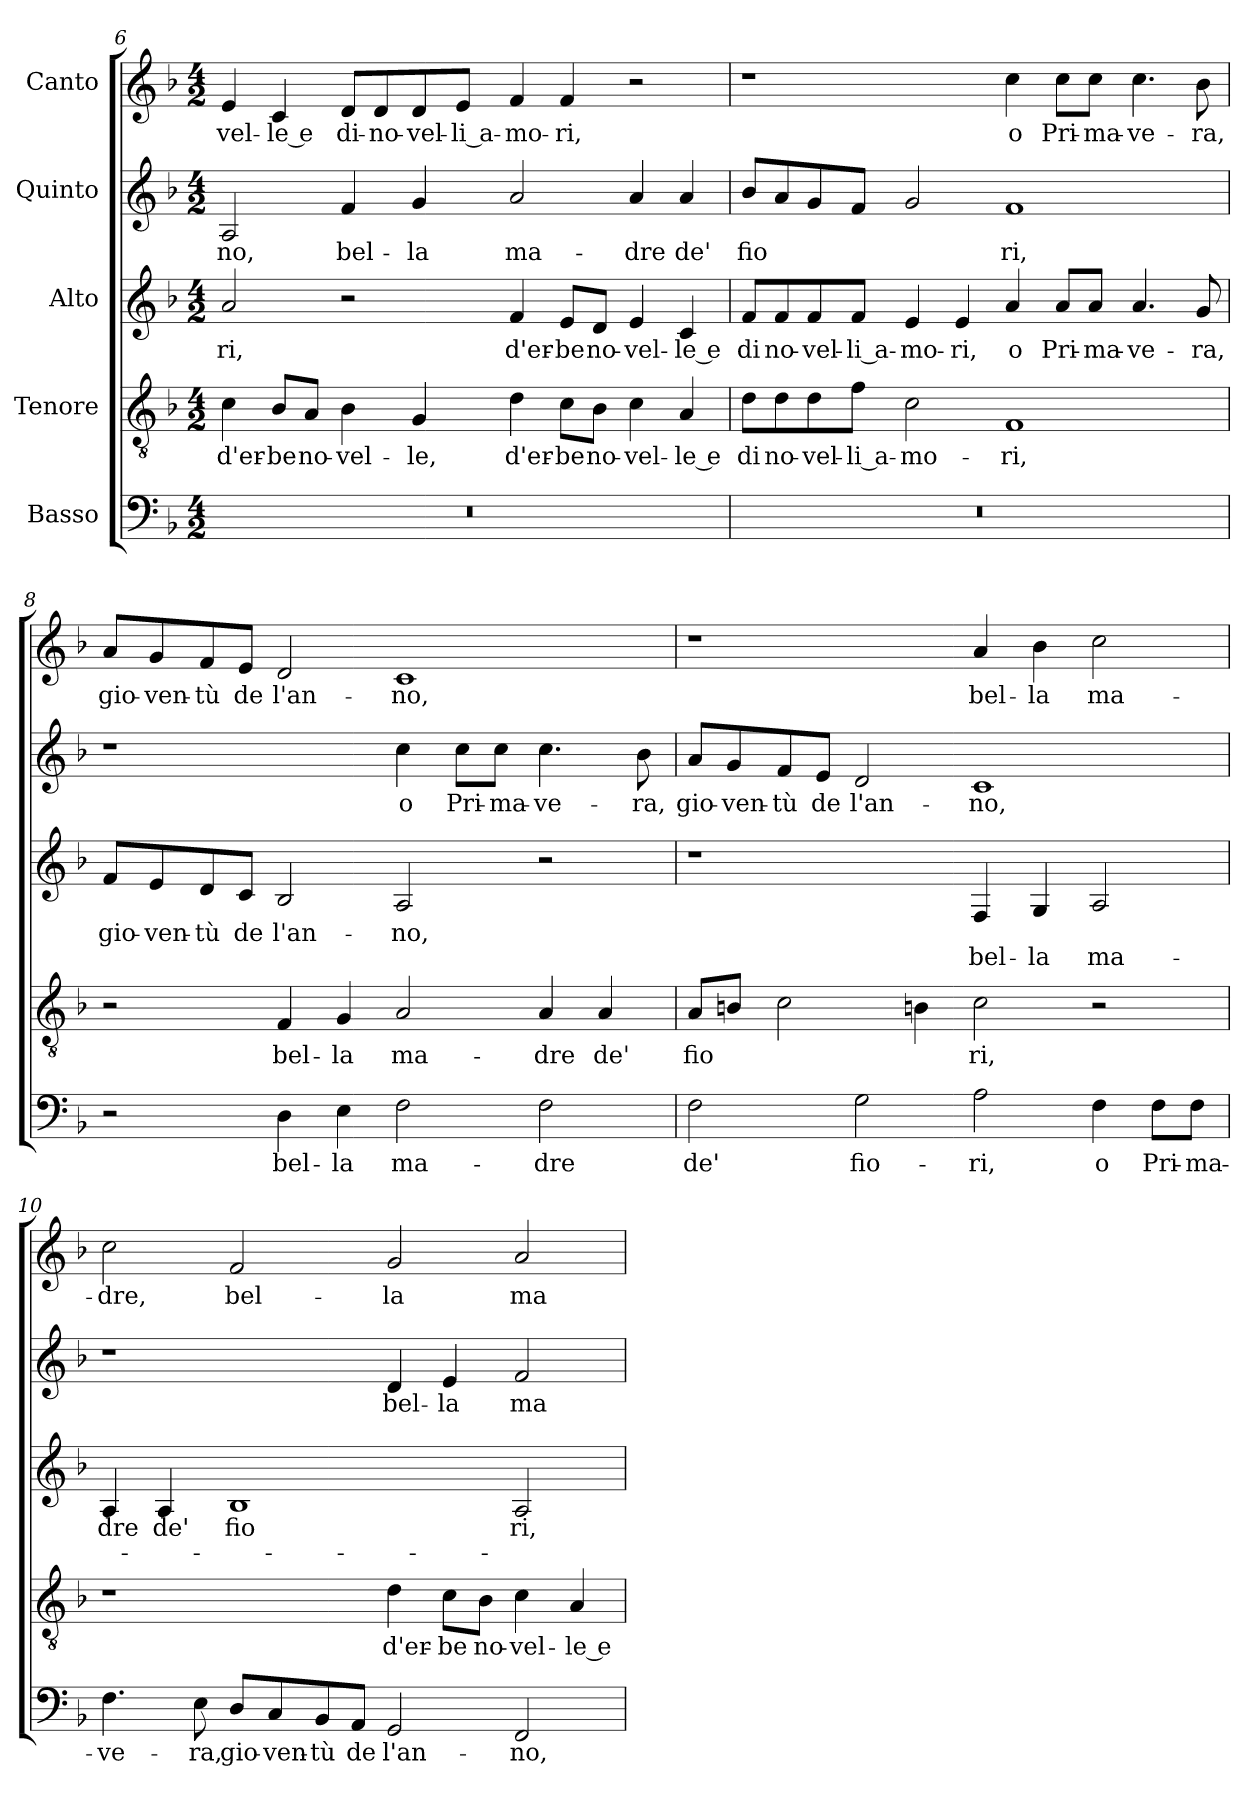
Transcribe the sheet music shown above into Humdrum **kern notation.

**kern	**text	**kern	**text	**kern	**text	**text	**kern	**text	**kern	**text
*part5	*part5	*part4	*part4	*part3	*part3	*part3	*part2	*part2	*part1	*part1
*staff5	*staff5	*staff4	*staff4	*staff3	*staff3	*staff3	*staff2	*staff2	*staff1	*staff1
*I"Basso	*	*I"Tenore	*	*I"Alto	*	*	*I"Quinto	*	*I"Canto	*
!!LO:LB:g=z
*clefF4	*	*clefGv2	*	*clefG2	*	*	*clefG2	*	*clefG2	*
*k[b-]	*	*k[b-]	*	*k[b-]	*	*	*k[b-]	*	*k[b-]	*
*F:	*	*F:	*	*F:	*	*	*F:	*	*F:	*
*M4/2	*	*M4/2	*	*M4/2	*	*	*M4/2	*	*M4/2	*
=6	=6	=6	=6	=6	=6	=6	=6	=6	=6	=6
!	!	!	!LO:LY:b	!	!LO:LY:b	!	!	!LO:LY:b	!	!LO:LY:b
0r	.	4c\	d'er-	2a/	ri,	.	2A/	-no,	4e/	-vel-
!	!	!	!LO:LY:b	!	!	!	!	!	!	!LO:LY:b
.	.	8B-/L	-be	.	.	.	.	.	4c/	-le e
!	!	!	!LO:LY:b	!	!	!	!	!	!	!
.	.	8A/J	no-	.	.	.	.	.	.	.
!	!	!	!LO:LY:b	!	!	!	!	!LO:LY:b	!	!LO:LY:b
.	.	4B-\	-vel-	2r	.	.	4f/	bel-	8d/L	di-
!	!	!	!	!	!	!	!	!	!	!LO:LY:b
.	.	.	.	.	.	.	.	.	8d/	-no-
!	!	!	!LO:LY:b	!	!	!	!	!LO:LY:b	!	!LO:LY:b
.	.	4G/	-le,	.	.	.	4g/	-la	8d/	-vel-
!	!	!	!	!	!	!	!	!	!	!LO:LY:b
.	.	.	.	.	.	.	.	.	8e/J	-li a-
!	!	!	!LO:LY:b	!	!LO:LY:b	!	!	!LO:LY:b	!	!LO:LY:b
.	.	4d\	d'er-	4f/	d'er-	.	2a/	ma-	4f/	-mo-
!	!	!	!LO:LY:b	!	!LO:LY:b	!	!	!	!	!LO:LY:b
.	.	8c\L	-be	8e/L	-be	.	.	.	4f/	-ri,
!	!	!	!LO:LY:b	!	!LO:LY:b	!	!	!	!	!
.	.	8B-\J	no-	8d/J	no-	.	.	.	.	.
!	!	!	!LO:LY:b	!	!LO:LY:b	!	!	!LO:LY:b	!	!
.	.	4c\	-vel-	4e/	-vel-	.	4a/	-dre	2r	.
!	!	!	!LO:LY:b	!	!LO:LY:b	!	!	!LO:LY:b	!	!
.	.	4A/	-le e	4c/	-le e	.	4a/	de'	.	.
!!LO:LB:g=z
=7	=7	=7	=7	=7	=7	=7	=7	=7	=7	=7
!	!	!	!LO:LY:b	!	!LO:LY:b	!	!	!LO:LY:b	!	!
0r	.	8d\L	di	8f/L	di	.	8b-/L	fio	1r	.
!	!	!	!LO:LY:b	!	!LO:LY:b	!	!	!	!	!
.	.	8d\	no-	8f/	no-	.	8a/	.	.	.
!	!	!	!LO:LY:b	!	!LO:LY:b	!	!	!	!	!
.	.	8d\	-vel-	8f/	-vel-	.	8g/	.	.	.
!	!	!	!LO:LY:b	!	!LO:LY:b	!	!	!	!	!
.	.	8f\J	-li a-	8f/J	-li a-	.	8f/J	.	.	.
!	!	!	!LO:LY:b	!	!LO:LY:b	!	!	!	!	!
.	.	2c\	-mo-	4e/	-mo-	.	2g/	.	.	.
!	!	!	!	!	!LO:LY:b	!	!	!	!	!
.	.	.	.	4e/	-ri,	.	.	.	.	.
!	!	!	!LO:LY:b	!	!LO:LY:b	!	!	!LO:LY:b	!	!LO:LY:b
.	.	1F	-ri,	4a/	o	.	1f	ri,	4cc\	o
!	!	!	!	!	!LO:LY:b	!	!	!	!	!LO:LY:b
.	.	.	.	8a/L	Pri-	.	.	.	8cc\L	Pri-
!	!	!	!	!	!LO:LY:b	!	!	!	!	!LO:LY:b
.	.	.	.	8a/J	-ma-	.	.	.	8cc\J	-ma-
!	!	!	!	!	!LO:LY:b	!	!	!	!	!LO:LY:b
.	.	.	.	4.a/	-ve-	.	.	.	4.cc\	-ve-
!	!	!	!	!	!LO:LY:b	!	!	!	!	!LO:LY:b
.	.	.	.	8g/	-ra,	.	.	.	8b-\	-ra,
=8	=8	=8	=8	=8	=8	=8	=8	=8	=8	=8
!	!	!	!	!	!LO:LY:b	!	!	!	!	!LO:LY:b
2r	.	2r	.	8f/L	gio-	.	1r	.	8a/L	gio-
!	!	!	!	!	!LO:LY:b	!	!	!	!	!LO:LY:b
.	.	.	.	8e/	-ven-	.	.	.	8g/	-ven-
!	!	!	!	!	!LO:LY:b	!	!	!	!	!LO:LY:b
.	.	.	.	8d/	-tù	.	.	.	8f/	-tù
!	!	!	!	!	!LO:LY:b	!	!	!	!	!LO:LY:b
.	.	.	.	8c/J	de	.	.	.	8e/J	de
!	!LO:LY:b	!	!LO:LY:b	!	!LO:LY:b	!	!	!	!	!LO:LY:b
4D\	bel-	4F/	bel-	2B-/	l'an-	.	.	.	2d/	l'an-
!	!LO:LY:b	!	!LO:LY:b	!	!	!	!	!	!	!
4E\	-la	4G/	-la	.	.	.	.	.	.	.
!	!LO:LY:b	!	!LO:LY:b	!	!LO:LY:b	!	!	!LO:LY:b	!	!LO:LY:b
2F\	ma-	2A/	ma-	2A/	-no,	.	4cc\	o	1c	-no,
!	!	!	!	!	!	!	!	!LO:LY:b	!	!
.	.	.	.	.	.	.	8cc\L	Pri-	.	.
!	!	!	!	!	!	!	!	!LO:LY:b	!	!
.	.	.	.	.	.	.	8cc\J	-ma-	.	.
!	!LO:LY:b	!	!LO:LY:b	!	!	!	!	!LO:LY:b	!	!
2F\	-dre	4A/	-dre	2r	.	.	4.cc\	-ve-	.	.
!	!	!	!LO:LY:b	!	!	!	!	!	!	!
.	.	4A/	de'	.	.	.	.	.	.	.
!	!	!	!	!	!	!	!	!LO:LY:b	!	!
.	.	.	.	.	.	.	8b-\	-ra,	.	.
!!LO:PB:g=z
=9	=9	=9	=9	=9	=9	=9	=9	=9	=9	=9
!	!LO:LY:b	!	!LO:LY:b	!	!	!	!	!LO:LY:b	!	!
2F\	de'	8A/L	fio	1r	.	.	8a/L	gio-	1r	.
!	!	!	!	!	!	!	!	!LO:LY:b	!	!
.	.	8Bn/J	.	.	.	.	8g/	-ven-	.	.
!	!	!	!	!	!	!	!	!LO:LY:b	!	!
.	.	2c\	.	.	.	.	8f/	-tù	.	.
!	!	!	!	!	!	!	!	!LO:LY:b	!	!
.	.	.	.	.	.	.	8e/J	de	.	.
!	!LO:LY:b	!	!	!	!	!	!	!LO:LY:b	!	!
2G\	fio-	.	.	.	.	.	2d/	l'an-	.	.
.	.	4Bni\	.	.	.	.	.	.	.	.
!	!LO:LY:b	!	!LO:LY:b	!	!	!LO:LY:b	!	!LO:LY:b	!	!LO:LY:b
2A\	-ri,	2c\	ri,	4F/	.	bel-	1c	-no,	4a/	bel-
!	!	!	!	!	!	!LO:LY:b	!	!	!	!LO:LY:b
.	.	.	.	4G/	.	-la	.	.	4b-\	-la
!	!LO:LY:b	!	!	!	!	!LO:LY:b	!	!	!	!LO:LY:b
4F\	o	2r	.	2A/	.	ma-	.	.	2cc\	ma-
!	!LO:LY:b	!	!	!	!	!	!	!	!	!
8F\L	Pri-	.	.	.	.	.	.	.	.	.
!	!LO:LY:b	!	!	!	!	!	!	!	!	!
8F\J	-ma-	.	.	.	.	.	.	.	.	.
!!LO:LB:g=z
=10	=10	=10	=10	=10	=10	=10	=10	=10	=10	=10
!	!LO:LY:b	!	!	!	!LO:LY:b	!	!	!	!	!LO:LY:b
4.F\	-ve-	1r	.	4A/	-dre	.	1r	.	2cc\	-dre,
!	!	!	!	!	!LO:LY:b	!	!	!	!	!
.	.	.	.	4A/	de'	.	.	.	.	.
!	!LO:LY:b	!	!	!	!	!	!	!	!	!
8E\	-ra,	.	.	.	.	.	.	.	.	.
!	!LO:LY:b	!	!	!	!LO:LY:b	!	!	!	!	!LO:LY:b
8D/L	gio-	.	.	1B-	fio	.	.	.	2f/	bel-
!	!LO:LY:b	!	!	!	!	!	!	!	!	!
8C/	-ven-	.	.	.	.	.	.	.	.	.
!	!LO:LY:b	!	!	!	!	!	!	!	!	!
8BB-/	-tù	.	.	.	.	.	.	.	.	.
!	!LO:LY:b	!	!	!	!	!	!	!	!	!
8AA/J	de	.	.	.	.	.	.	.	.	.
!	!LO:LY:b	!	!LO:LY:b	!	!	!	!	!LO:LY:b	!	!LO:LY:b
2GG/	l'an-	4d\	d'er-	.	.	.	4d/	bel-	2g/	-la
!	!	!	!LO:LY:b	!	!	!	!	!LO:LY:b	!	!
.	.	8c\L	-be	.	.	.	4e/	-la	.	.
!	!	!	!LO:LY:b	!	!	!	!	!	!	!
.	.	8B-\J	no-	.	.	.	.	.	.	.
!	!LO:LY:b	!	!LO:LY:b	!	!LO:LY:b	!	!	!LO:LY:b	!	!LO:LY:b
2FF/	-no,	4c\	-vel-	2A/	ri,	.	2f/	ma-	2a/	ma-
!	!	!	!LO:LY:b	!	!	!	!	!	!	!
.	.	4A/	-le e	.	.	.	.	.	.	.
=	=	=	=	=	=	=	=	=	=	=
*-	*-	*-	*-	*-	*-	*-	*-	*-	*-	*-
